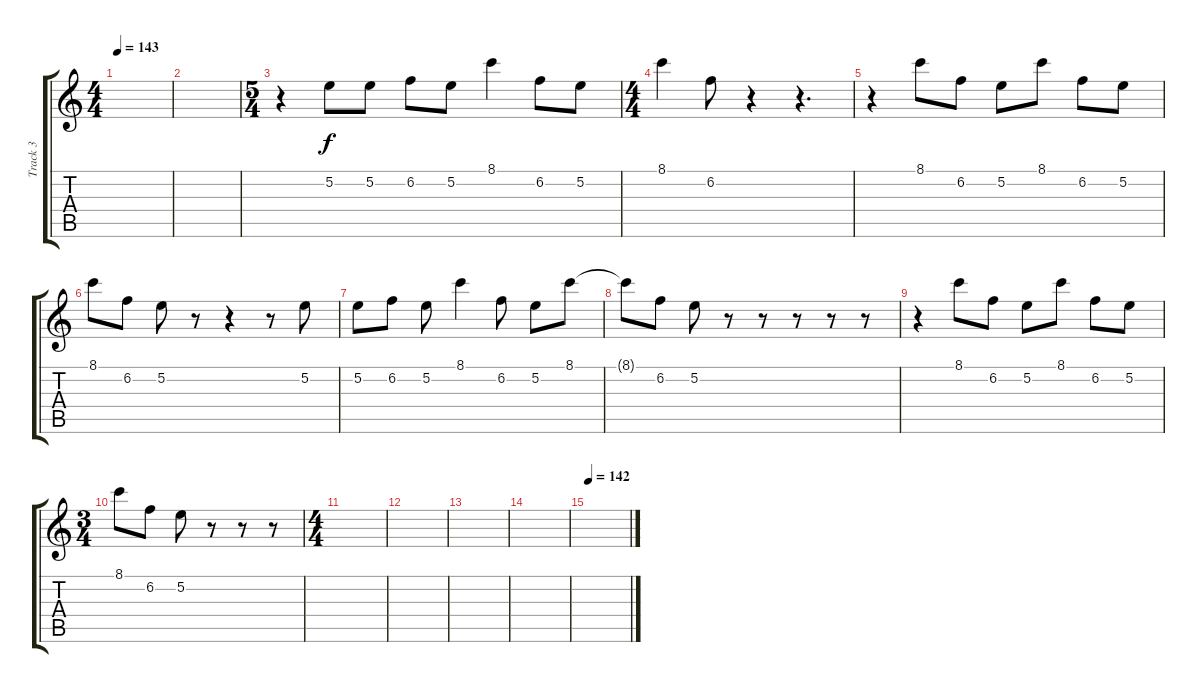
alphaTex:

\track ("Track 3" "Track 3") {instrument overdrivenguitar}
\staff {score tabs}
\tuning (E4 B3 G3 D3 A2 D2) {hide}
\ts (4 4)
\tempo 143
\clef g2
\ks c
|
|
\ts (5 4)
r.4 5.2.8 5.2.8 6.2.8 5.2.8 8.1.4 6.2.8 5.2.8 |
\ts (4 4)
8.1.4 6.2.8 r.4 r.4{d} |
r.4 8.1.8 6.2.8 5.2.8 8.1.8 6.2.8 5.2.8 |
8.1.8 6.2.8 5.2.8 r.8 r.4 r.8 5.2.8 |
5.2.8 6.2.8 5.2.8 8.1.4 6.2.8 5.2.8 8.1.8 |
8.1{t}.8 6.2.8 5.2.8 r.8 r.8 r.8 r.8 r.8 |
r.4 8.1.8 6.2.8 5.2.8 8.1.8 6.2.8 5.2.8 |
\ts (3 4)
8.1.8 6.2.8 5.2.8 r.8 r.8 r.8 |
\ts (4 4)
|
|
|
|
\tempo 142
